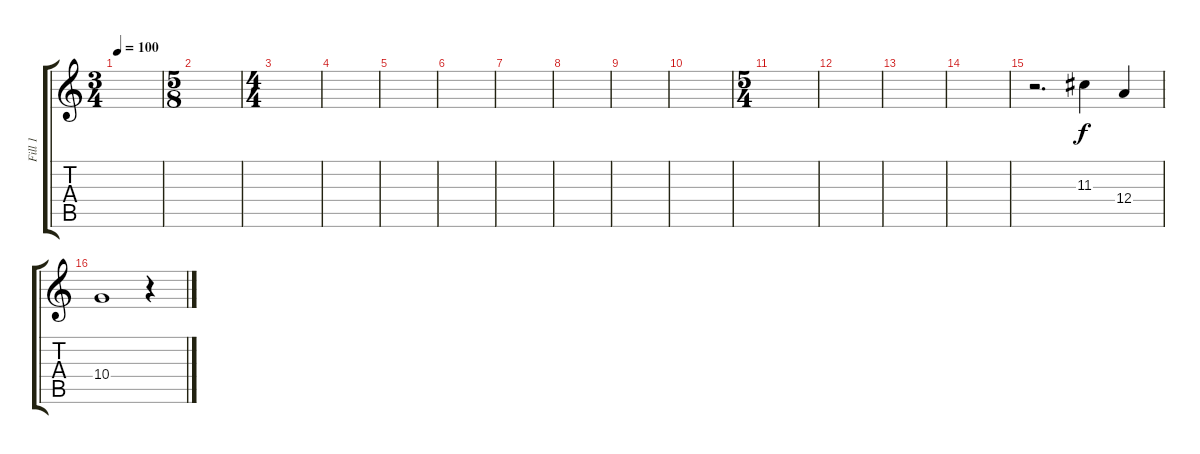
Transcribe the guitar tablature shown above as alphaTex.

\track ("Fill 1" "Fill 1") {instrument distortionguitar}
\staff {score tabs}
\tuning (B3 Gb3 D3 A2 E2 B1) {hide}
\ts (3 4)
\tempo 100
\clef g2
\ks c
|
\ts (5 8)
|
\ts (4 4)
|
|
|
|
|
|
|
|
\ts (5 4)
|
|
|
|
r.2{d} 11.3.4 12.4.4 |
10.4.1 r.4
